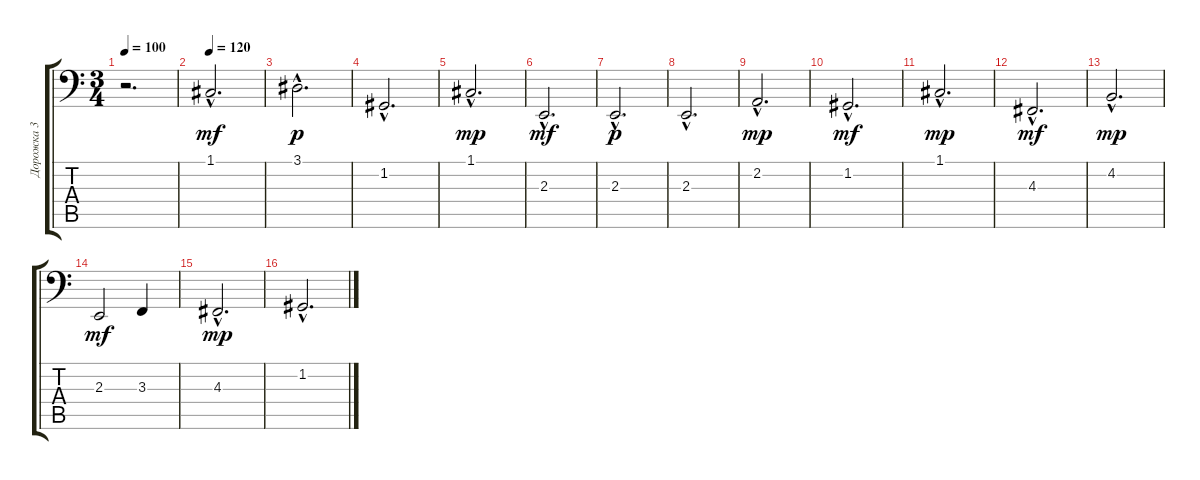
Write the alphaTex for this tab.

\track ("Дорожка 3" "Дорожка 3") {instrument acousticgrandpiano}
\staff {score tabs}
\tuning (C3 G2 D2 A1 E1 B0) {hide}
\ts (3 4)
\tempo 100
\clef f4
\ks c
r.2{d dy mp} |
\tempo 120
1.1{hac}.2{d dy mf} |
3.1{hac}.2{d dy p} |
1.2{hac}.2{d} |
1.1{hac}.2{d dy mp} |
2.3{hac}.2{d dy mf} |
2.3{hac}.2{d dy p} |
2.3{hac}.2{d} |
2.2{hac}.2{d dy mp} |
1.2{hac}.2{d dy mf} |
1.1{hac}.2{d dy mp} |
4.3{hac}.2{d dy mf} |
4.2{hac}.2{d dy mp} |
2.3.2{dy mf} 3.3.4 |
4.3{hac}.2{d dy mp} |
1.2{hac}.2{d}
